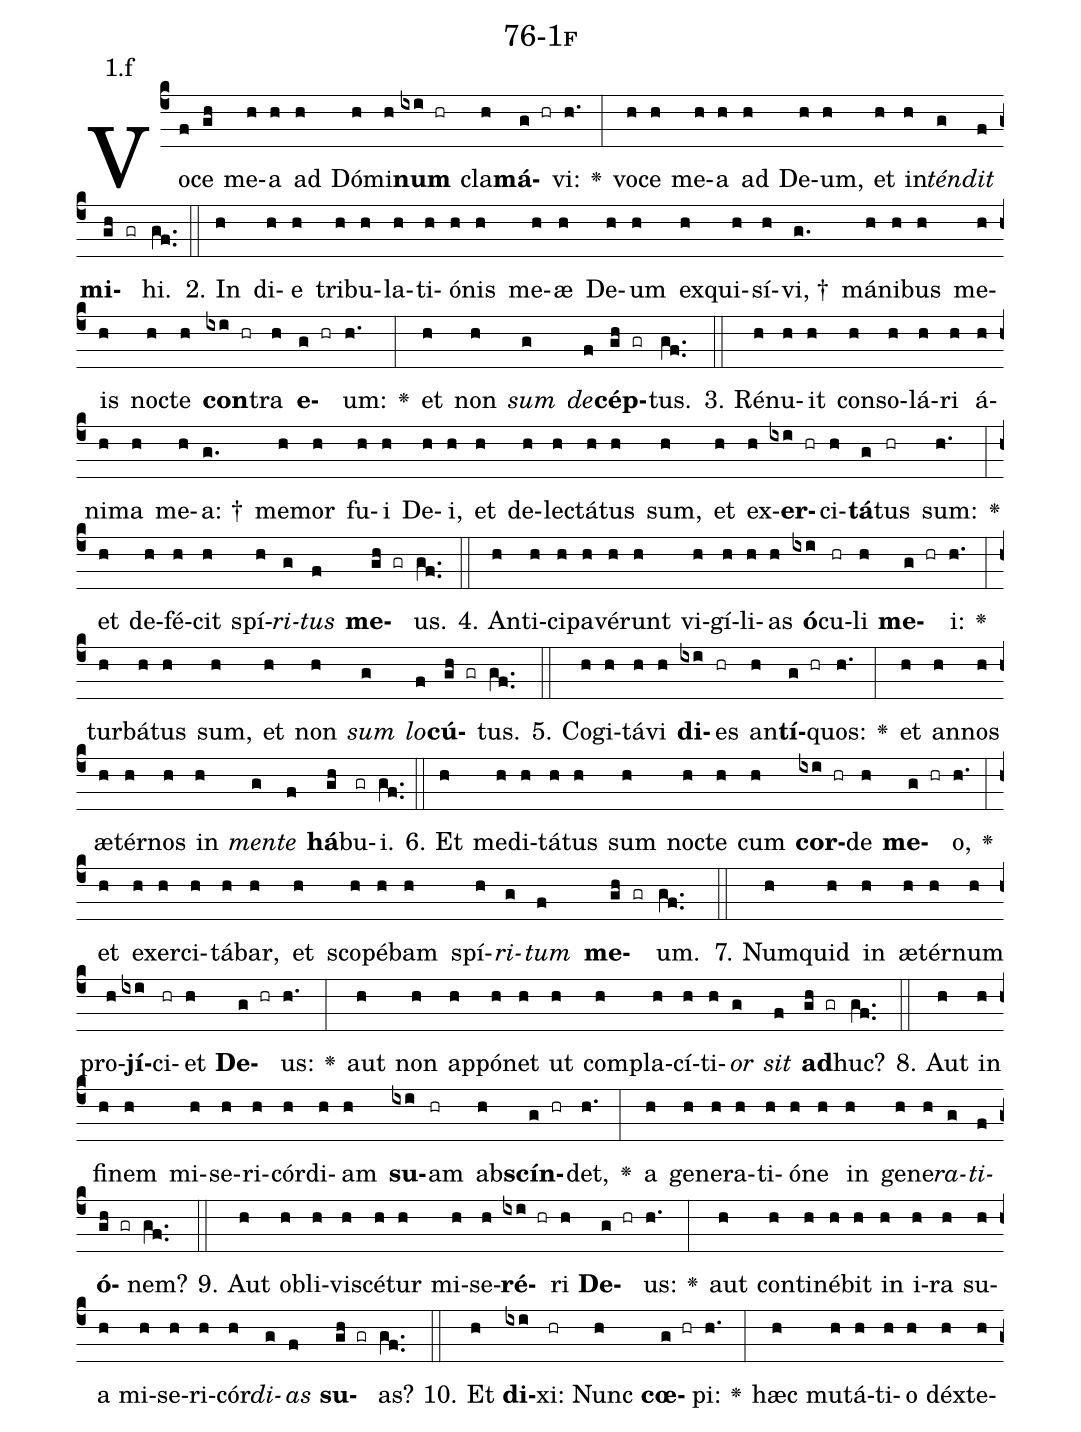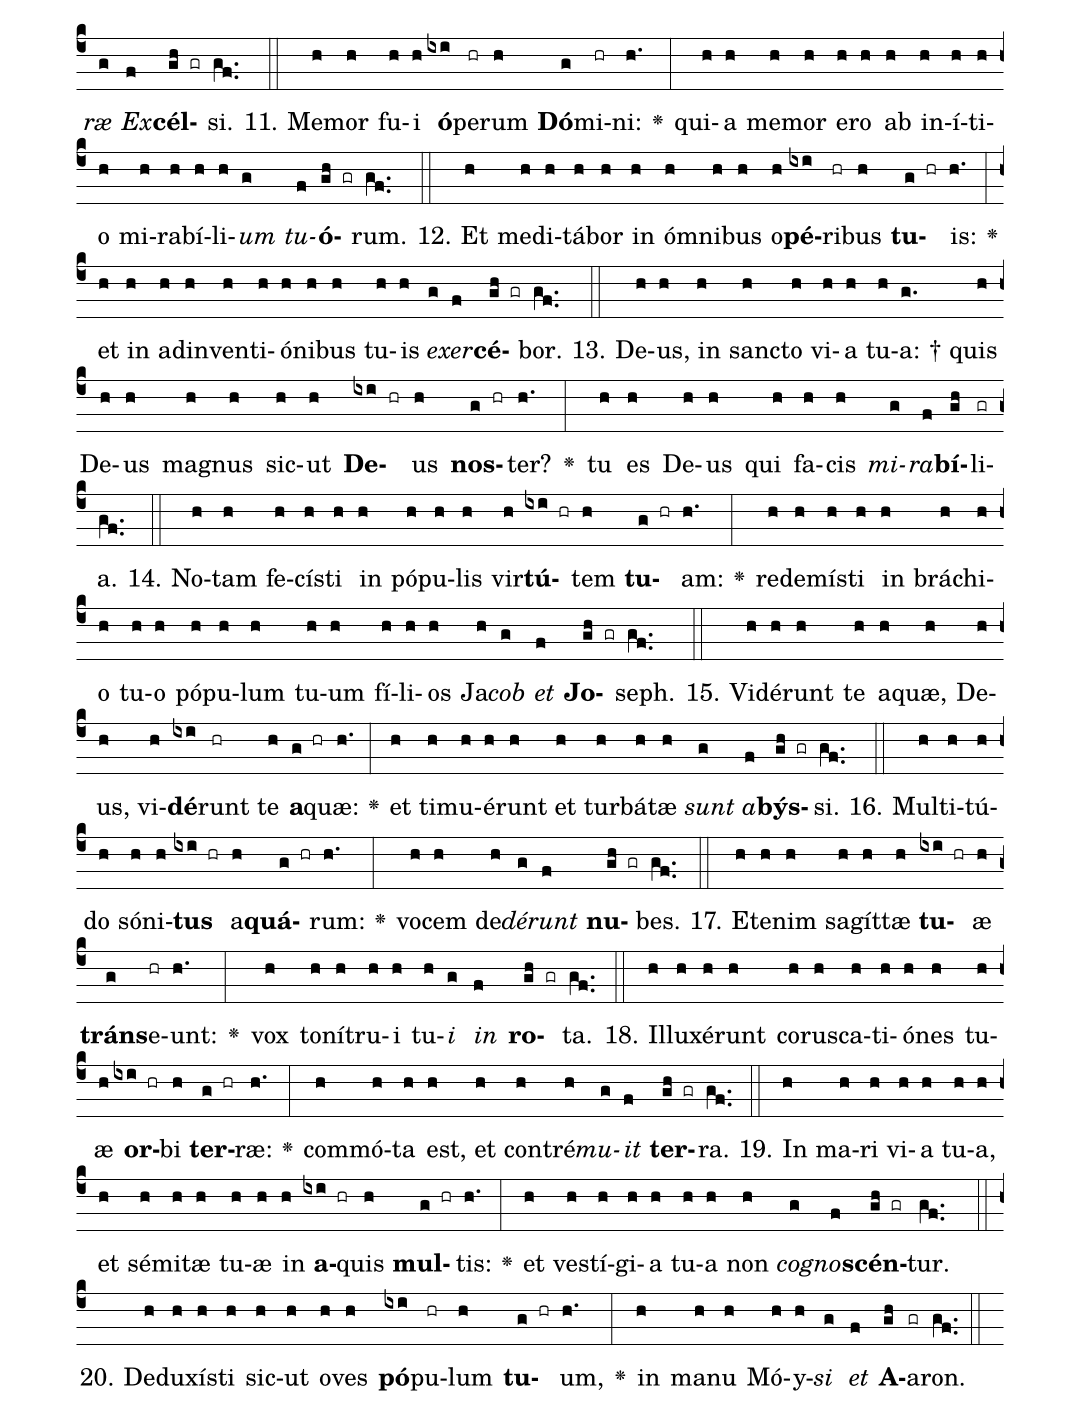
name: 76-1f;
annotation: 1.f;
%%
(c4)Vo(f)ce(gh) me(h)a(h) ad(h) Dó(h)mi(h)<b>num</b>(ixi hr) cla(h)<b>má</b>(g hr)vi:(h.) <v>\greheightstar</v>(:) vo(h)ce(h) me(h)a(h) ad(h) De(h)um,(h) et(h) in(h)<i>tén</i>(g)<i>dit</i>(f) <b>mi</b>(gh gr)hi.(gf..) (::)
2. In(h) di(h)e(h) tri(h)bu(h)la(h)ti(h)ó(h)nis(h) me(h)æ(h) De(h)um(h) ex(h)qui(h)sí(h)vi, †(g.) má(h)ni(h)bus(h) me(h)is(h) noc(h)te(h) <b>con</b>(ixi hr)tra(h) <b>e</b>(g hr)um:(h.) <v>\greheightstar</v>(:) et(h) non(h) <i>sum</i>(g) <i>de</i>(f)<b>cép</b>(gh gr)tus.(gf..) (::)
3. Ré(h)nu(h)it(h) con(h)so(h)lá(h)ri(h) á(h)ni(h)ma(h) me(h)a: †(g.) me(h)mor(h) fu(h)i(h) De(h)i,(h) et(h) de(h)lec(h)tá(h)tus(h) sum,(h) et(h) ex(h)<b>er</b>(ixi hr)ci(h)<b>tá</b>(g)tus(hr) sum:(h.) <v>\greheightstar</v>(:) et(h) de(h)fé(h)cit(h) spí(h)<i>ri</i>(g)<i>tus</i>(f) <b>me</b>(gh gr)us.(gf..) (::)
4. An(h)ti(h)ci(h)pa(h)vé(h)runt(h) vi(h)gí(h)li(h)as(h) <b>ó</b>(ixi)cu(hr)li(h) <b>me</b>(g hr)i:(h.) <v>\greheightstar</v>(:) tur(h)bá(h)tus(h) sum,(h) et(h) non(h) <i>sum</i>(g) <i>lo</i>(f)<b>cú</b>(gh gr)tus.(gf..) (::)
5. Co(h)gi(h)tá(h)vi(h) <b>di</b>(ixi)es(hr) an(h)<b>tí</b>(g hr)quos:(h.) <v>\greheightstar</v>(:) et(h) an(h)nos(h) æ(h)tér(h)nos(h) in(h) <i>men</i>(g)<i>te</i>(f) <b>há</b>(gh)bu(gr)i.(gf..) (::)
6. Et(h) me(h)di(h)tá(h)tus(h) sum(h) noc(h)te(h) cum(h) <b>cor</b>(ixi hr)de(h) <b>me</b>(g hr)o,(h.) <v>\greheightstar</v>(:) et(h) ex(h)er(h)ci(h)tá(h)bar,(h) et(h) sco(h)pé(h)bam(h) spí(h)<i>ri</i>(g)<i>tum</i>(f) <b>me</b>(gh gr)um.(gf..) (::)
7. Num(h)quid(h) in(h) æ(h)tér(h)num(h) pro(h)<b>jí</b>(ixi)ci(hr)et(h) <b>De</b>(g hr)us:(h.) <v>\greheightstar</v>(:) aut(h) non(h) ap(h)pó(h)net(h) ut(h) com(h)pla(h)cí(h)ti(h)<i>or</i>(g) <i>sit</i>(f) <b>ad</b>(gh gr)huc?(gf..) (::)
8. Aut(h) in(h) fi(h)nem(h) mi(h)se(h)ri(h)cór(h)di(h)am(h) <b>su</b>(ixi)am(hr) ab(h)<b>scín</b>(g hr)det,(h.) <v>\greheightstar</v>(:) a(h) ge(h)ne(h)ra(h)ti(h)ó(h)ne(h) in(h) ge(h)ne(h)<i>ra</i>(g)<i>ti</i>(f)<b>ó</b>(gh gr)nem?(gf..) (::)
9. Aut(h) ob(h)li(h)vi(h)scé(h)tur(h) mi(h)se(h)<b>ré</b>(ixi hr)ri(h) <b>De</b>(g hr)us:(h.) <v>\greheightstar</v>(:) aut(h) con(h)ti(h)né(h)bit(h) in(h) i(h)ra(h) su(h)a(h) mi(h)se(h)ri(h)cór(h)<i>di</i>(g)<i>as</i>(f) <b>su</b>(gh gr)as?(gf..) (::)
10. Et(h) <b>di</b>(ixi)xi:(hr) Nunc(h) <b>cœ</b>(g hr)pi:(h.) <v>\greheightstar</v>(:) hæc(h) mu(h)tá(h)ti(h)o(h) déx(h)te(h)<i>ræ</i>(g) <i>Ex</i>(f)<b>cél</b>(gh gr)si.(gf..) (::)
11. Me(h)mor(h) fu(h)i(h) <b>ó</b>(ixi)pe(hr)rum(h) <b>Dó</b>(g)mi(hr)ni:(h.) <v>\greheightstar</v>(:) qui(h)a(h) me(h)mor(h) e(h)ro(h) ab(h) in(h)í(h)ti(h)o(h) mi(h)ra(h)bí(h)li(h)<i>um</i>(g) <i>tu</i>(f)<b>ó</b>(gh gr)rum.(gf..) (::)
12. Et(h) me(h)di(h)tá(h)bor(h) in(h) óm(h)ni(h)bus(h) o(h)<b>pé</b>(ixi)ri(hr)bus(h) <b>tu</b>(g hr)is:(h.) <v>\greheightstar</v>(:) et(h) in(h) ad(h)in(h)ven(h)ti(h)ó(h)ni(h)bus(h) tu(h)is(h) <i>ex</i>(g)<i>er</i>(f)<b>cé</b>(gh gr)bor.(gf..) (::)
13. De(h)us,(h) in(h) sanc(h)to(h) vi(h)a(h) tu(h)a: †(g.) quis(h) De(h)us(h) ma(h)gnus(h) sic(h)ut(h) <b>De</b>(ixi hr)us(h) <b>nos</b>(g hr)ter?(h.) <v>\greheightstar</v>(:) tu(h) es(h) De(h)us(h) qui(h) fa(h)cis(h) <i>mi</i>(g)<i>ra</i>(f)<b>bí</b>(gh)li(gr)a.(gf..) (::)
14. No(h)tam(h) fe(h)cís(h)ti(h) in(h) pó(h)pu(h)lis(h) vir(h)<b>tú</b>(ixi hr)tem(h) <b>tu</b>(g hr)am:(h.) <v>\greheightstar</v>(:) red(h)e(h)mís(h)ti(h) in(h) brá(h)chi(h)o(h) tu(h)o(h) pó(h)pu(h)lum(h) tu(h)um(h) fí(h)li(h)os(h) Ja(h)<i>cob</i>(g) <i>et</i>(f) <b>Jo</b>(gh gr)seph.(gf..) (::)
15. Vi(h)dé(h)runt(h) te(h) a(h)quæ,(h) De(h)us,(h) vi(h)<b>dé</b>(ixi)runt(hr) te(h) <b>a</b>(g hr)quæ:(h.) <v>\greheightstar</v>(:) et(h) ti(h)mu(h)é(h)runt(h) et(h) tur(h)bá(h)tæ(h) <i>sunt</i>(g) <i>a</i>(f)<b>býs</b>(gh gr)si.(gf..) (::)
16. Mul(h)ti(h)tú(h)do(h) só(h)ni(h)<b>tus</b>(ixi hr) a(h)<b>quá</b>(g hr)rum:(h.) <v>\greheightstar</v>(:) vo(h)cem(h) de(h)<i>dé</i>(g)<i>runt</i>(f) <b>nu</b>(gh gr)bes.(gf..) (::)
17. Et(h)e(h)nim(h) sa(h)gít(h)tæ(h) <b>tu</b>(ixi hr)æ(h) <b>tráns</b>(g)e(hr)unt:(h.) <v>\greheightstar</v>(:) vox(h) to(h)ní(h)tru(h)i(h) tu(h)<i>i</i>(g) <i>in</i>(f) <b>ro</b>(gh gr)ta.(gf..) (::)
18. Il(h)lu(h)xé(h)runt(h) co(h)rus(h)ca(h)ti(h)ó(h)nes(h) tu(h)æ(h) <b>or</b>(ixi hr)bi(h) <b>ter</b>(g hr)ræ:(h.) <v>\greheightstar</v>(:) com(h)mó(h)ta(h) est,(h) et(h) con(h)tré(h)<i>mu</i>(g)<i>it</i>(f) <b>ter</b>(gh gr)ra.(gf..) (::)
19. In(h) ma(h)ri(h) vi(h)a(h) tu(h)a,(h) et(h) sé(h)mi(h)tæ(h) tu(h)æ(h) in(h) <b>a</b>(ixi hr)quis(h) <b>mul</b>(g hr)tis:(h.) <v>\greheightstar</v>(:) et(h) ves(h)tí(h)gi(h)a(h) tu(h)a(h) non(h) <i>co</i>(g)<i>gno</i>(f)<b>scén</b>(gh gr)tur.(gf..) (::)
20. De(h)du(h)xís(h)ti(h) sic(h)ut(h) o(h)ves(h) <b>pó</b>(ixi)pu(hr)lum(h) <b>tu</b>(g hr)um,(h.) <v>\greheightstar</v>(:) in(h) ma(h)nu(h) Mó(h)y(h)<i>si</i>(g) <i>et</i>(f) <b>A</b>(gh)a(gr)ron.(gf..) (::)
